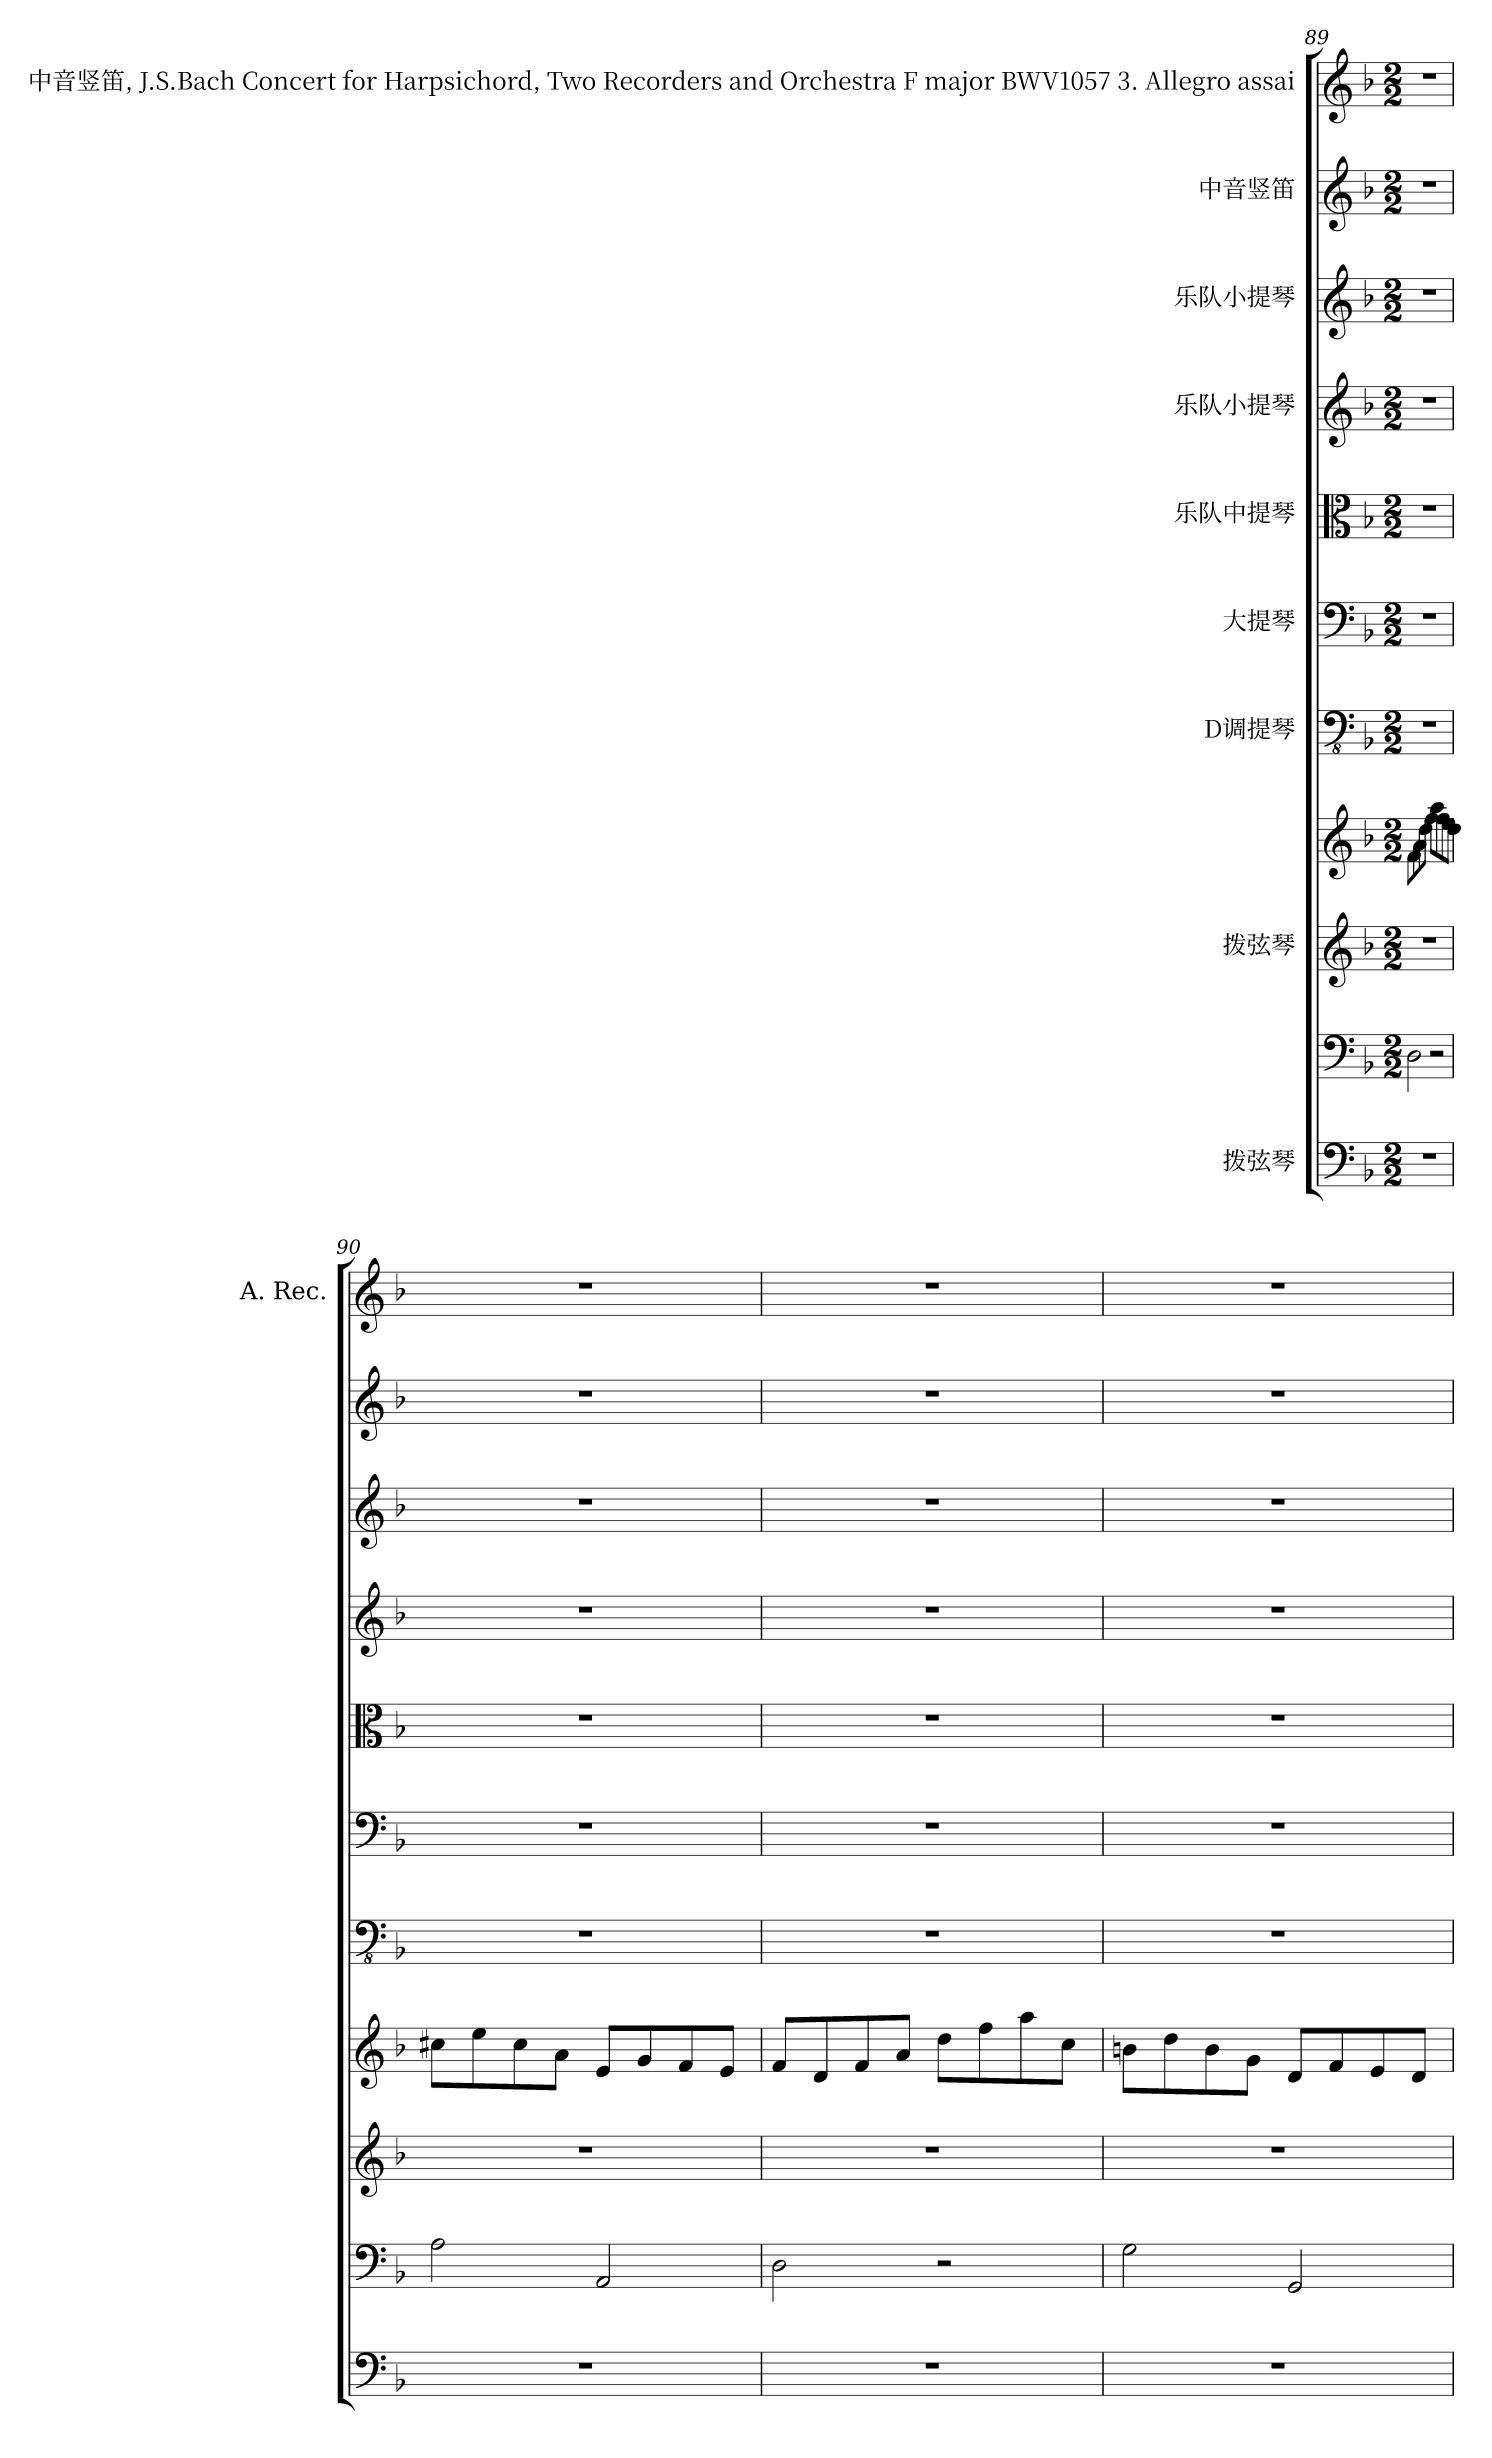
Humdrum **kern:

**kern	**kern	**kern	**kern	**kern	**kern	**kern	**kern	**kern	**kern	**kern
*part9	*part9	*part8	*part8	*part7	*part6	*part5	*part4	*part3	*part2	*part1
*staff11	*staff10	*staff9	*staff8	*staff7	*staff6	*staff5	*staff4	*staff3	*staff2	*staff1
*I"拨弦琴	*	*I"拨弦琴	*	*I"D调提琴	*I"大提琴	*I"乐队中提琴	*I"乐队小提琴	*I"乐队小提琴	*I"中音竖笛	*I"中音竖笛, J.S.Bach Concert for Harpsichord, Two Recorders and Orchestra F major BWV1057 3. Allegro assai
*	*	*	*	*	*	*	*	*	*	*I'A. Rec.
!!LO:PB:g=z
*clefF4	*clefF4	*clefG2	*clefG2	*clefFv4	*clefF4	*clefC3	*clefG2	*clefG2	*clefG2	*clefG2
*	*	*	*	*ITrd7c12	*	*	*	*	*	*
*k[b-]	*k[b-]	*k[b-]	*k[b-]	*k[b-]	*k[b-]	*k[b-]	*k[b-]	*k[b-]	*k[b-]	*k[b-]
*M2/2	*M2/2	*M2/2	*M2/2	*M2/2	*M2/2	*M2/2	*M2/2	*M2/2	*M2/2	*M2/2
=89	=89	=89	=89	=89	=89	=89	=89	=89	=89	=89
1r	2D\	1r	8f\L	1r	1r	1r	1r	1r	1r	1r
.	.	.	8a\	.	.	.	.	.	.	.
.	.	.	8dd\	.	.	.	.	.	.	.
.	.	.	8ff\J	.	.	.	.	.	.	.
.	2r	.	8aa\L	.	.	.	.	.	.	.
.	.	.	8ff\	.	.	.	.	.	.	.
.	.	.	8ee\	.	.	.	.	.	.	.
.	.	.	8dd\J	.	.	.	.	.	.	.
=90	=90	=90	=90	=90	=90	=90	=90	=90	=90	=90
1r	2A\	1r	8cc#X\L	1r	1r	1r	1r	1r	1r	1r
.	.	.	8ee\	.	.	.	.	.	.	.
.	.	.	8cc#\	.	.	.	.	.	.	.
.	.	.	8a\J	.	.	.	.	.	.	.
.	2AA/	.	8e/L	.	.	.	.	.	.	.
.	.	.	8g/	.	.	.	.	.	.	.
.	.	.	8f/	.	.	.	.	.	.	.
.	.	.	8e/J	.	.	.	.	.	.	.
=91	=91	=91	=91	=91	=91	=91	=91	=91	=91	=91
1r	2D\	1r	8f/L	1r	1r	1r	1r	1r	1r	1r
.	.	.	8d/	.	.	.	.	.	.	.
.	.	.	8f/	.	.	.	.	.	.	.
.	.	.	8a/J	.	.	.	.	.	.	.
.	2r	.	8dd\L	.	.	.	.	.	.	.
.	.	.	8ff\	.	.	.	.	.	.	.
.	.	.	8aa\	.	.	.	.	.	.	.
.	.	.	8cc\J	.	.	.	.	.	.	.
=92	=92	=92	=92	=92	=92	=92	=92	=92	=92	=92
1r	2G\	1r	8bn\L	1r	1r	1r	1r	1r	1r	1r
.	.	.	8dd\	.	.	.	.	.	.	.
.	.	.	8b\	.	.	.	.	.	.	.
.	.	.	8g\J	.	.	.	.	.	.	.
.	2GG/	.	8d/L	.	.	.	.	.	.	.
.	.	.	8f/	.	.	.	.	.	.	.
.	.	.	8e/	.	.	.	.	.	.	.
.	.	.	8d/J	.	.	.	.	.	.	.
=	=	=	=	=	=	=	=	=	=	=
*-	*-	*-	*-	*-	*-	*-	*-	*-	*-	*-
